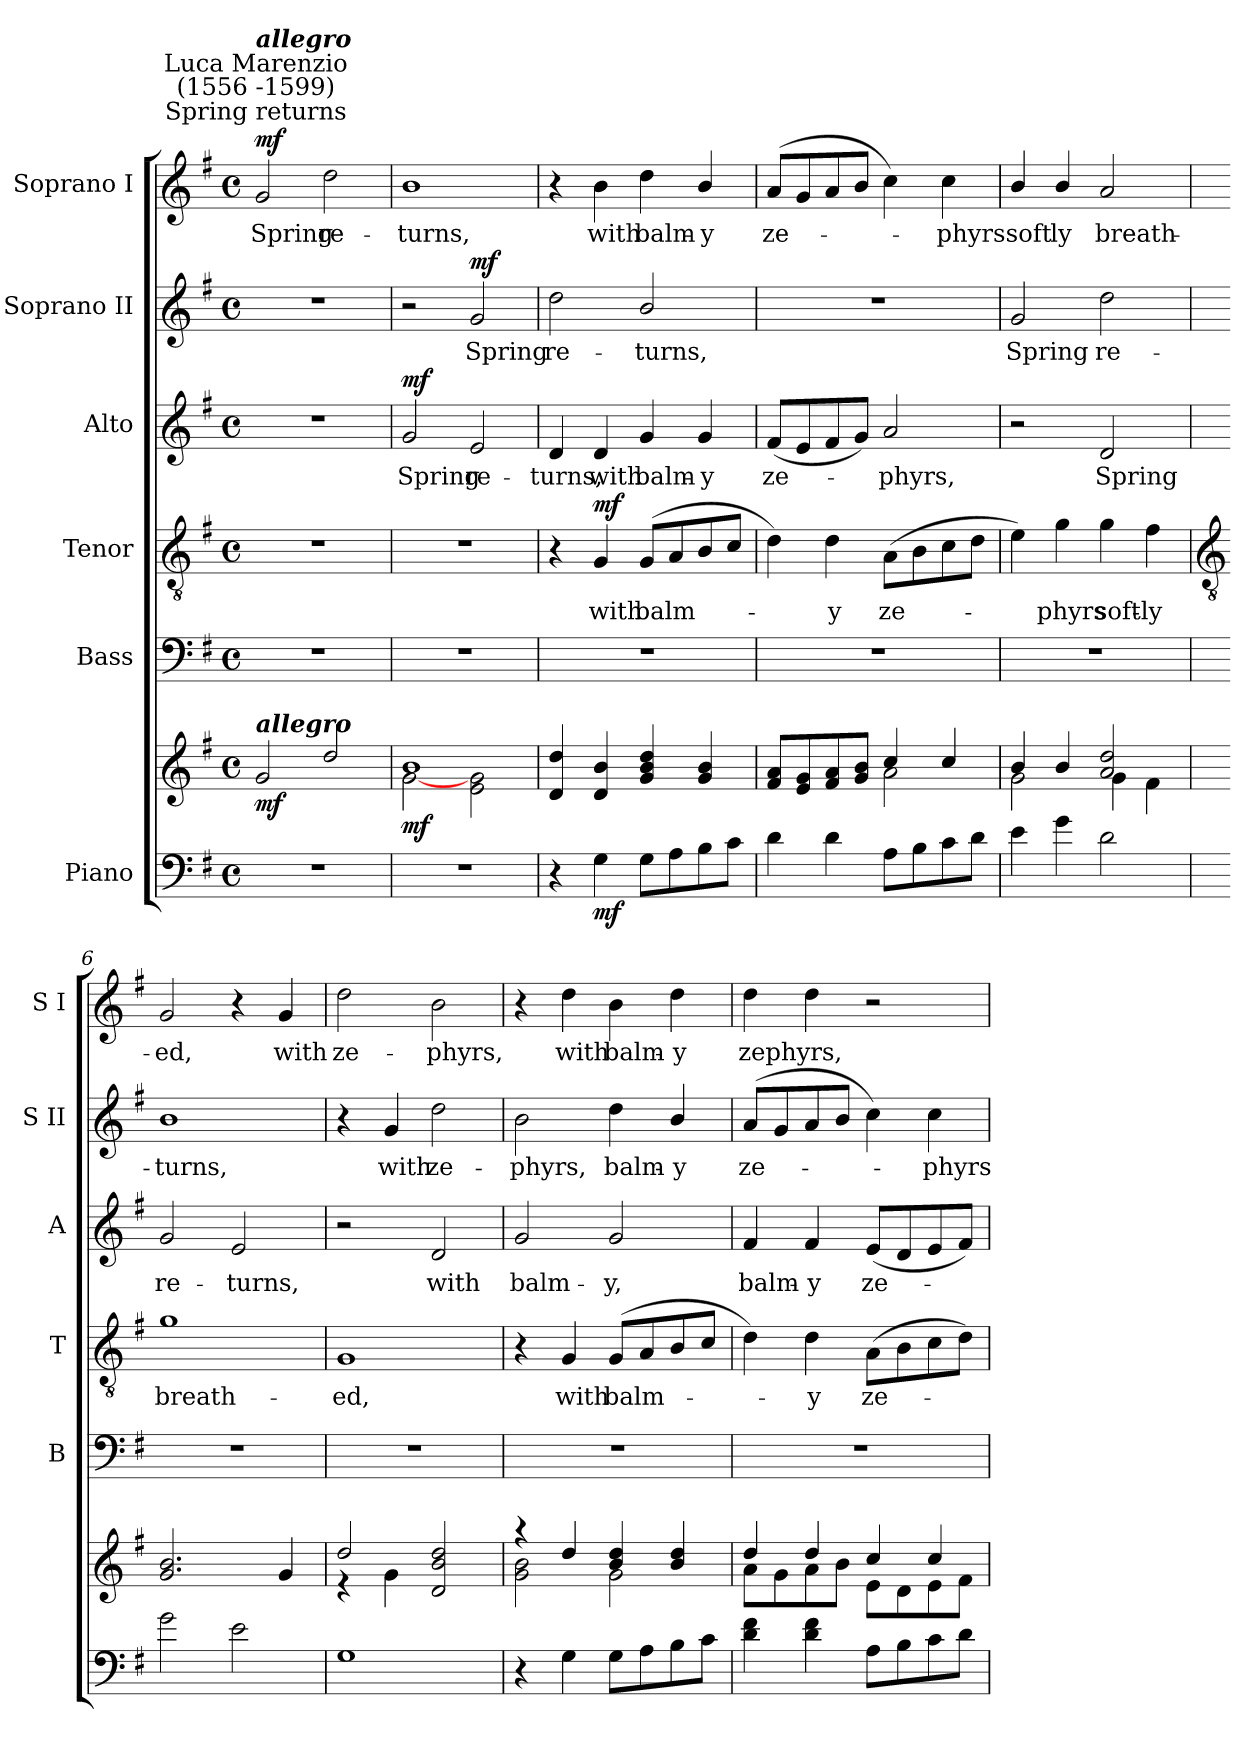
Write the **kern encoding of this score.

**kern	**kern	**dynam	**kern	**kern	**text	**dynam	**kern	**text	**dynam	**kern	**text	**dynam	**kern	**text	**dynam
*part6	*part6	*part6	*part5	*part4	*part4	*part4	*part3	*part3	*part3	*part2	*part2	*part2	*part1	*part1	*part1
*staff7	*staff6	*staff6/7	*staff5	*staff4	*staff4	*staff4	*staff3	*staff3	*staff3	*staff2	*staff2	*staff2	*staff1	*staff1	*staff1
*I"Piano	*	*	*I"Bass	*I"Tenor	*	*	*I"Alto	*	*	*I"Soprano II	*	*	*I"Soprano I	*	*
*	*	*	*I'B	*I'T	*	*	*I'A	*	*	*I'S II	*	*	*I'S I	*	*
*clefF4	*clefG2	*	*clefF4	*clefGv2	*	*	*clefG2	*	*	*clefG2	*	*	*clefG2	*	*
*k[f#]	*k[f#]	*	*k[f#]	*k[f#]	*	*	*k[f#]	*	*	*k[f#]	*	*	*k[f#]	*	*
*G:	*G:	*	*G:	*G:	*	*	*G:	*	*	*G:	*	*	*G:	*	*
*M4/4	*M4/4	*	*M4/4	*M4/4	*	*	*M4/4	*	*	*M4/4	*	*	*M4/4	*	*
*met(c)	*met(c)	*	*met(c)	*met(c)	*	*	*met(c)	*	*	*met(c)	*	*	*met(c)	*	*
=1	=1	=1	=1	=1	=1	=1	=1	=1	=1	=1	=1	=1	=1	=1	=1
*	*^	*	*	*	*	*	*	*	*	*	*	*	*	*	*
!	!	!	!	!	!	!	!	!	!	!	!	!	!	!LO:TX:a:cj:t=Spring returns	!	!
!	!	!	!	!	!	!	!	!	!	!	!	!	!	!LO:TX:a:cj:t=Luca Marenzio\n(1556 -1599)	!	!
!	!	!	!	!	!	!	!	!	!	!	!	!	!	!LO:TX:a:Bi:t=allegro	!	!
!	!LO:TX:a:Bi:t=allegro	!	!	!	!	!	!	!	!	!	!	!	!	!	!	!
!	!	!	!LO:DY:b	!	!	!	!	!	!	!	!	!	!	!	!LO:LY:b	!LO:DY:b
1r	2g/	2ryy	mf	1r	1r	.	.	1r	.	.	1r	.	.	2g	Spring	mf
!	!	!	!	!	!	!	!	!	!	!	!	!	!	!	!LO:LY:b	!
.	2dd/	2ryy	.	.	.	.	.	.	.	.	.	.	.	2dd	re-	.
=2	=2	=2	=2	=2	=2	=2	=2	=2	=2	=2	=2	=2	=2	=2	=2	=2
!	!	!	!LO:DY:b	!	!	!	!	!	!LO:LY:b	!LO:DY:b	!	!	!	!	!LO:LY:b	!
1r	1b/	[2g\	mf	1r	1r	.	.	2g	Spring	mf	2r	.	.	1b	-turns,	.
!	!	!	!	!	!	!	!	!	!LO:LY:b	!	!	!LO:LY:b	!LO:DY:b	!	!	!
.	.	2e\ 2g\	.	.	.	.	.	2e	re-	.	2g	Spring	mf	.	.	.
=3	=3	=3	=3	=3	=3	=3	=3	=3	=3	=3	=3	=3	=3	=3	=3	=3
!	!	!	!	!	!	!	!	!	!LO:LY:b	!	!	!LO:LY:b	!	!	!	!
4r	4d/ 4dd/	1ryy	.	1r	4r	.	.	4d	-turns,	.	2dd	re-	.	4r	.	.
!	!	!	!LO:DY:b=2	!	!	!LO:LY:b	!LO:DY:b	!	!LO:LY:b	!	!	!	!	!	!LO:LY:b	!
4G	4d/ 4b/	.	mf	.	4G	with	mf	4d	with	.	.	.	.	4b	with	.
!	!	!	!	!	!	!LO:LY:b	!	!	!LO:LY:b	!	!	!LO:LY:b	!	!	!LO:LY:b	!
8GL	4g/ 4b/ 4dd/	.	.	.	(<8GL	balm-	.	4g	balm-	.	2b/	-turns,	.	4dd	balm-	.
8A	.	.	.	.	8A	.	.	.	.	.	.	.	.	.	.	.
!	!	!	!	!	!	!	!	!	!LO:LY:b	!	!	!	!	!	!LO:LY:b	!
8B	4g/ 4b/	.	.	.	8B	.	.	4g	-y	.	.	.	.	4b/	-y	.
8cJ	.	.	.	.	8cJ	.	.	.	.	.	.	.	.	.	.	.
=4	=4	=4	=4	=4	=4	=4	=4	=4	=4	=4	=4	=4	=4	=4	=4	=4
!	!	!	!	!	!	!	!	!	!LO:LY:b	!	!	!	!	!	!LO:LY:b	!
4d	8f#/ 8a/L	2ryy	.	1r	4d)	.	.	(<8f#L	ze-	.	1r	.	.	(<8aL	ze-	.
.	8e/ 8g/	.	.	.	.	.	.	8e	.	.	.	.	.	8g	.	.
!	!	!	!	!	!	!LO:LY:b	!	!	!	!	!	!	!	!	!	!
4d	8f#/ 8a/	.	.	.	4d	y	.	8f#	.	.	.	.	.	8a	.	.
.	8g/ 8b/J	.	.	.	.	.	.	8gJ)	.	.	.	.	.	8bJ	.	.
!	!	!	!	!	!	!LO:LY:b	!	!	!LO:LY:b	!	!	!	!	!	!	!
8AL	4cc/	2a\	.	.	(>8AL	ze-	.	2a	phyrs,	.	.	.	.	4cc)	.	.
8B	.	.	.	.	8B	.	.	.	.	.	.	.	.	.	.	.
!	!	!	!	!	!	!	!	!	!	!	!	!	!	!	!LO:LY:b	!
8c	4cc/	.	.	.	8c	.	.	.	.	.	.	.	.	4cc	phyrs	.
8dJ	.	.	.	.	8dJ	.	.	.	.	.	.	.	.	.	.	.
=5	=5	=5	=5	=5	=5	=5	=5	=5	=5	=5	=5	=5	=5	=5	=5	=5
!	!	!	!	!	!	!	!	!	!	!	!	!LO:LY:b	!	!	!LO:LY:b	!
4e	4b/	2g\	.	1r	4e)	.	.	2r	.	.	2g	Spring	.	4b/	soft	.
!	!	!	!	!	!	!LO:LY:b	!	!	!	!	!	!	!	!	!LO:LY:b	!
4g	4b/	.	.	.	4g	phyrs	.	.	.	.	.	.	.	4b/	ly	.
!	!	!	!	!	!	!LO:LY:b	!	!	!LO:LY:b	!	!	!LO:LY:b	!	!	!LO:LY:b	!
2d	2a/ 2dd/	4g\	.	.	4g	soft-	.	2d	Spring	.	2dd	re-	.	2a	breath-	.
!	!	!	!	!	!	!LO:LY:b	!	!	!	!	!	!	!	!	!	!
.	.	4f#\	.	.	4f#	-ly	.	.	.	.	.	.	.	.	.	.
!!LO:LB:g=z
=6	=6	=6	=6	=6	=6	=6	=6	=6	=6	=6	=6	=6	=6	=6	=6	=6
*	*	*	*	*	*clefGv2	*	*	*	*	*	*	*	*	*	*	*
!	!	!	!	!	!	!LO:LY:b	!	!	!LO:LY:b	!	!	!LO:LY:b	!	!	!LO:LY:b	!
2g	2.g/ 2.b/	2ryy	.	1r	1g	breath-	.	2g	re-	.	1b	-turns,	.	2g	-ed,	.
!	!	!	!	!	!	!	!	!	!LO:LY:b	!	!	!	!	!	!	!
2e	.	2ryy	.	.	.	.	.	2e	-turns,	.	.	.	.	4r	.	.
!	!	!	!	!	!	!	!	!	!	!	!	!	!	!	!LO:LY:b	!
.	4g/	.	.	.	.	.	.	.	.	.	.	.	.	4g	with	.
=7	=7	=7	=7	=7	=7	=7	=7	=7	=7	=7	=7	=7	=7	=7	=7	=7
!	!	!	!	!	!	!LO:LY:b	!	!	!	!	!	!	!	!	!LO:LY:b	!
1G	2dd/	4r	.	1r	1G	-ed,	.	2r	.	.	4r	.	.	2dd	ze-	.
!	!	!	!	!	!	!	!	!	!	!	!	!LO:LY:b	!	!	!	!
.	.	4g\	.	.	.	.	.	.	.	.	4g	with	.	.	.	.
!	!	!	!	!	!	!	!	!	!LO:LY:b	!	!	!LO:LY:b	!	!	!LO:LY:b	!
.	2d/ 2b/ 2dd/	2ryy	.	.	.	.	.	2d	with	.	2dd	ze-	.	2b	-phyrs,	.
=8	=8	=8	=8	=8	=8	=8	=8	=8	=8	=8	=8	=8	=8	=8	=8	=8
!	!	!	!	!	!	!	!	!	!LO:LY:b	!	!	!LO:LY:b	!	!	!	!
4r	4r	2g\ 2b\	.	1r	4r	.	.	2g	balm-	.	2b	-phyrs,	.	4r	.	.
!	!	!	!	!	!	!LO:LY:b	!	!	!	!	!	!	!	!	!LO:LY:b	!
4G	4dd/	.	.	.	4G	with	.	.	.	.	.	.	.	4dd	with	.
!	!	!	!	!	!	!LO:LY:b	!	!	!LO:LY:b	!	!	!LO:LY:b	!	!	!LO:LY:b	!
8GL	4b/ 4dd/	2g\	.	.	(<8GL	balm-	.	2g	-y,	.	4dd	balm-	.	4b	balm-	.
8A	.	.	.	.	8A	.	.	.	.	.	.	.	.	.	.	.
!	!	!	!	!	!	!	!	!	!	!	!	!LO:LY:b	!	!	!LO:LY:b	!
8B	4b/ 4dd/	.	.	.	8B	.	.	.	.	.	4b/	-y	.	4dd	-y	.
8cJ	.	.	.	.	8cJ	.	.	.	.	.	.	.	.	.	.	.
=9	=9	=9	=9	=9	=9	=9	=9	=9	=9	=9	=9	=9	=9	=9	=9	=9
!	!	!	!	!	!	!	!	!	!LO:LY:b	!	!	!LO:LY:b	!	!	!LO:LY:b	!
4d 4f#	4dd/	8a\L	.	1r	4d)	.	.	4f#	balm-	.	(<8aL	ze-	.	4dd	zephyrs,	.
.	.	8g\	.	.	.	.	.	.	.	.	8g	.	.	.	.	.
!	!	!	!	!	!	!LO:LY:b	!	!	!LO:LY:b	!	!	!	!	!	!	!
4d 4f#	4dd/	8a\	.	.	4d	y	.	4f#	-y	.	8a	.	.	4dd	.	.
.	.	8b\J	.	.	.	.	.	.	.	.	8bJ	.	.	.	.	.
!	!	!	!	!	!	!LO:LY:b	!	!	!LO:LY:b	!	!	!	!	!	!	!
8AL	4cc/	8e\L	.	.	(>8AL	ze-	.	(<8eL	ze-	.	4cc)	.	.	2r	.	.
8B	.	8d\	.	.	8B	.	.	8d	.	.	.	.	.	.	.	.
!	!	!	!	!	!	!	!	!	!	!	!	!LO:LY:b	!	!	!	!
8c	4cc/	8e\	.	.	8c	.	.	8e	.	.	4cc	phyrs	.	.	.	.
8dJ	.	8f#\J	.	.	8dJ)	.	.	8f#J)	.	.	.	.	.	.	.	.
*	*v	*v	*	*	*	*	*	*	*	*	*	*	*	*	*	*
=	=	=	=	=	=	=	=	=	=	=	=	=	=	=	=
*-	*-	*-	*-	*-	*-	*-	*-	*-	*-	*-	*-	*-	*-	*-	*-
